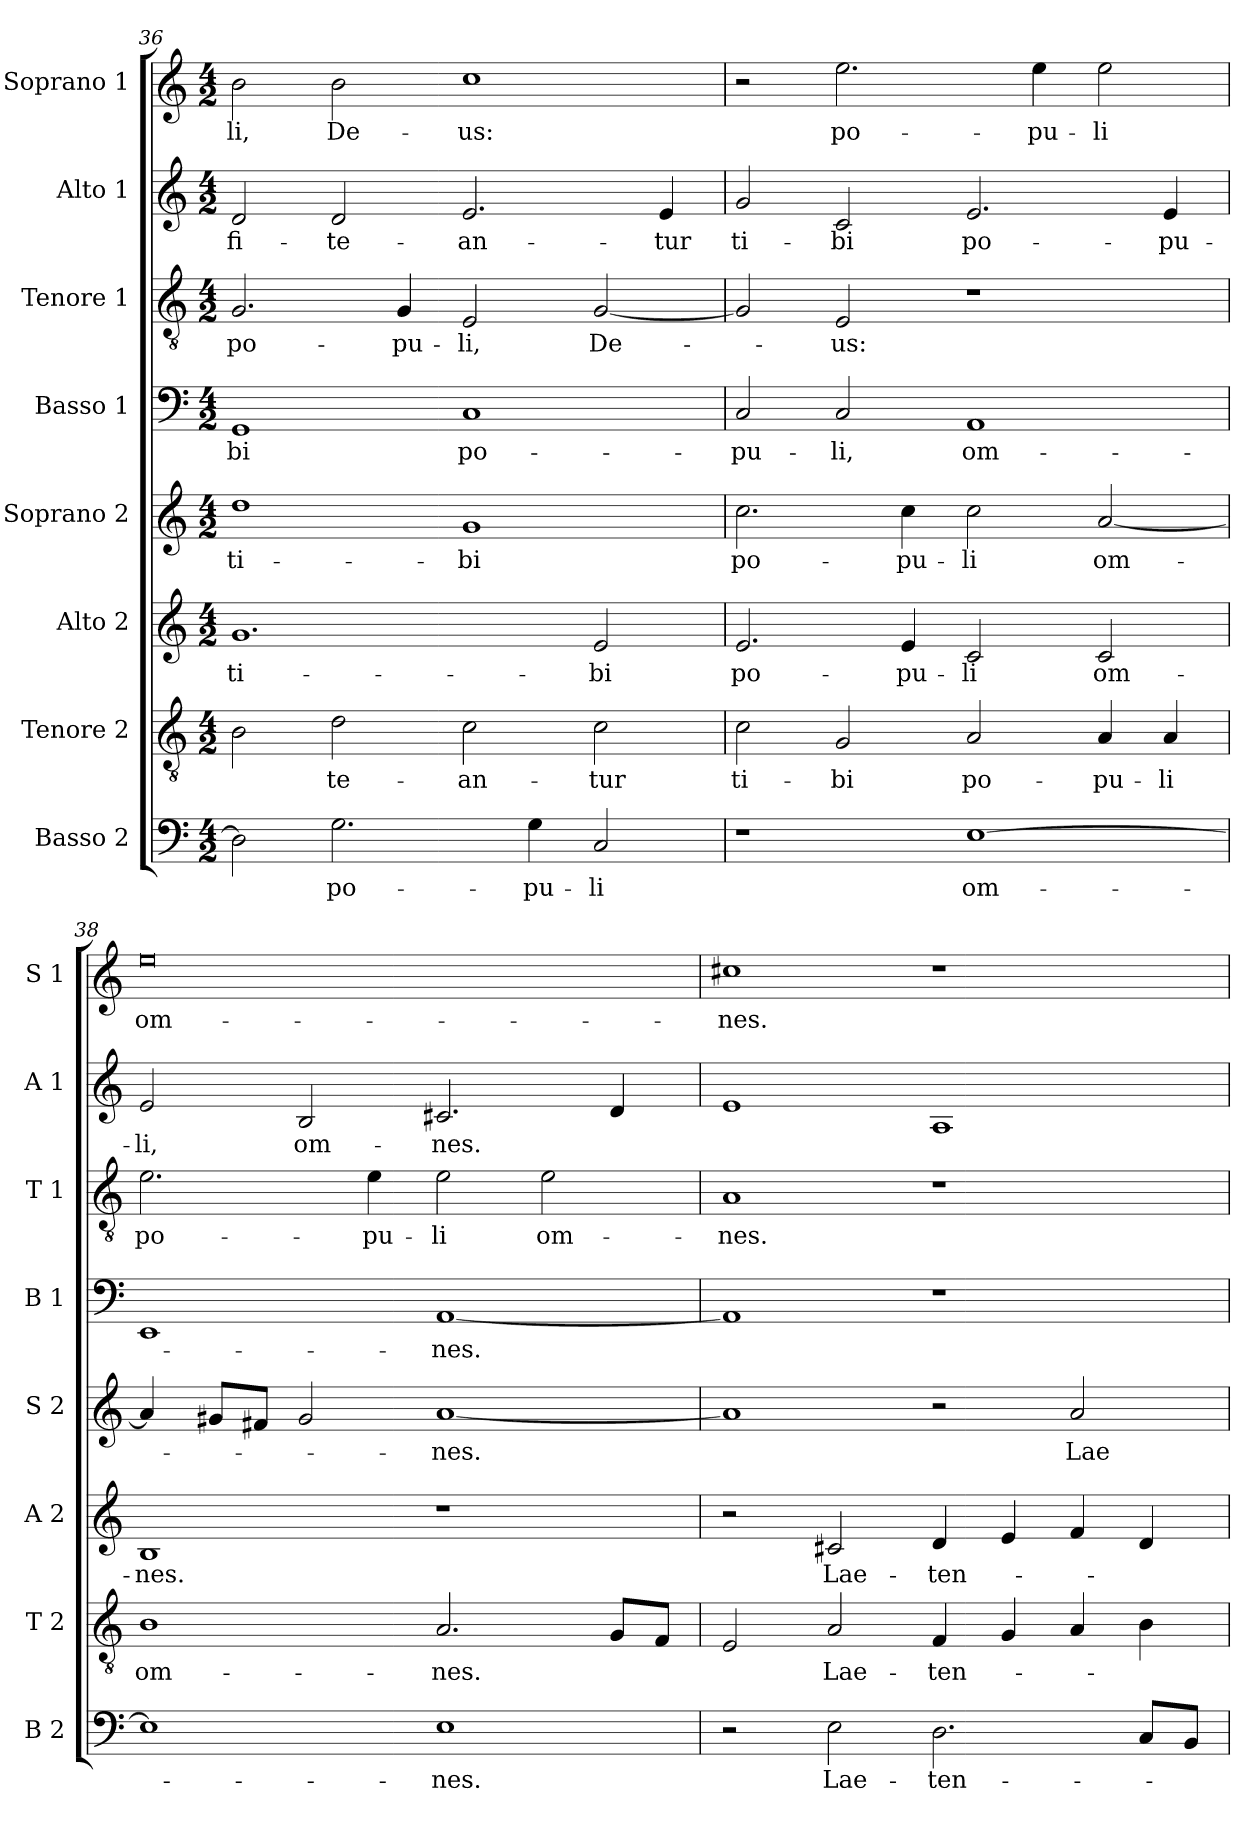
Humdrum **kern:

**kern	**text	**kern	**text	**kern	**text	**kern	**text	**kern	**text	**kern	**text	**kern	**text	**kern	**text
*part8	*part8	*part7	*part7	*part6	*part6	*part5	*part5	*part4	*part4	*part3	*part3	*part2	*part2	*part1	*part1
*staff8	*staff8	*staff7	*staff7	*staff6	*staff6	*staff5	*staff5	*staff4	*staff4	*staff3	*staff3	*staff2	*staff2	*staff1	*staff1
*I"Basso 2	*	*I"Tenore 2	*	*I"Alto 2	*	*I"Soprano 2	*	*I"Basso 1	*	*I"Tenore 1	*	*I"Alto 1	*	*I"Soprano 1	*
*I'B 2	*	*I'T 2	*	*I'A 2	*	*I'S 2	*	*I'B 1	*	*I'T 1	*	*I'A 1	*	*I'S 1	*
!!LO:PB:g=z
*clefF4	*	*clefGv2	*	*clefG2	*	*clefG2	*	*clefF4	*	*clefGv2	*	*clefG2	*	*clefG2	*
*k[]	*	*k[]	*	*k[]	*	*k[]	*	*k[]	*	*k[]	*	*k[]	*	*k[]	*
*C:	*	*C:	*	*C:	*	*C:	*	*C:	*	*C:	*	*C:	*	*C:	*
*M4/2	*	*M4/2	*	*M4/2	*	*M4/2	*	*M4/2	*	*M4/2	*	*M4/2	*	*M4/2	*
=36	=36	=36	=36	=36	=36	=36	=36	=36	=36	=36	=36	=36	=36	=36	=36
2D\]	.	2B\	.	1.g	ti-	1dd	ti-	1GG	-bi	2.G/	po-	2d/	-fi-	2b\	-li,
2.G\	po-	2d\	-te-	.	.	.	.	.	.	.	.	2d/	-te-	2b\	De-
.	.	.	.	.	.	.	.	.	.	4G/	-pu-	.	.	.	.
.	.	2c\	-an-	.	.	1g	-bi	1C	po-	2E/	-li,	2.e/	-an-	1cc	-us:
4G\	-pu-	.	.	.	.	.	.	.	.	.	.	.	.	.	.
2C/	-li	2c\	-tur	2e/	-bi	.	.	.	.	[2G/	De-	.	.	.	.
.	.	.	.	.	.	.	.	.	.	.	.	4e/	-tur	.	.
=37	=37	=37	=37	=37	=37	=37	=37	=37	=37	=37	=37	=37	=37	=37	=37
1r	.	2c\	ti-	2.e/	po-	2.cc\	po-	2C/	-pu-	2G/]	.	2g/	ti-	2r	.
.	.	2G/	-bi	.	.	.	.	2C/	-li,	2E/	-us:	2c/	-bi	2.ee\	po-
.	.	.	.	4e/	-pu-	4cc\	-pu-	.	.	.	.	.	.	.	.
[1E	om-	2A/	po-	2c/	-li	2cc\	-li	1AA	om-	1r	.	2.e/	po-	.	.
.	.	.	.	.	.	.	.	.	.	.	.	.	.	4ee\	-pu-
.	.	4A/	-pu-	2c/	om-	[2a/	om-	.	.	.	.	.	.	2ee\	-li
.	.	4A/	-li	.	.	.	.	.	.	.	.	4e/	-pu-	.	.
=38	=38	=38	=38	=38	=38	=38	=38	=38	=38	=38	=38	=38	=38	=38	=38
1E]	.	1B	om-	1B	-nes.	4a/]	.	1EE	.	2.e\	po-	2e/	-li,	0ee	om-
.	.	.	.	.	.	8g#X/L	.	.	.	.	.	.	.	.	.
.	.	.	.	.	.	8f#X/J	.	.	.	.	.	.	.	.	.
.	.	.	.	.	.	2g#/	.	.	.	.	.	2B/	om-	.	.
.	.	.	.	.	.	.	.	.	.	4e\	-pu-	.	.	.	.
1E	-nes.	2.A/	-nes.	1r	.	[1a	-nes.	[1AA	-nes.	2e\	-li	2.c#X/	-nes.	.	.
.	.	.	.	.	.	.	.	.	.	2e\	om-	.	.	.	.
.	.	8G/L	.	.	.	.	.	.	.	.	.	4d/	.	.	.
.	.	8F/J	.	.	.	.	.	.	.	.	.	.	.	.	.
=39	=39	=39	=39	=39	=39	=39	=39	=39	=39	=39	=39	=39	=39	=39	=39
2r	.	2E/	.	2r	.	1a]	.	1AA]	.	1A	-nes.	1e	.	1cc#X	-nes.
2E\	Lae-	2A/	Lae-	2c#X/	Lae-	.	.	.	.	.	.	.	.	.	.
2.D\	-ten-	4F/	-ten-	4d/	-ten-	2r	.	1r	.	1r	.	1A	.	1r	.
.	.	4G/	.	4e/	.	.	.	.	.	.	.	.	.	.	.
.	.	4A/	.	4f/	.	2a/	Lae-	.	.	.	.	.	.	.	.
8C/L	.	4B\	.	4d/	.	.	.	.	.	.	.	.	.	.	.
8BB/J	.	.	.	.	.	.	.	.	.	.	.	.	.	.	.
=	=	=	=	=	=	=	=	=	=	=	=	=	=	=	=
*-	*-	*-	*-	*-	*-	*-	*-	*-	*-	*-	*-	*-	*-	*-	*-
